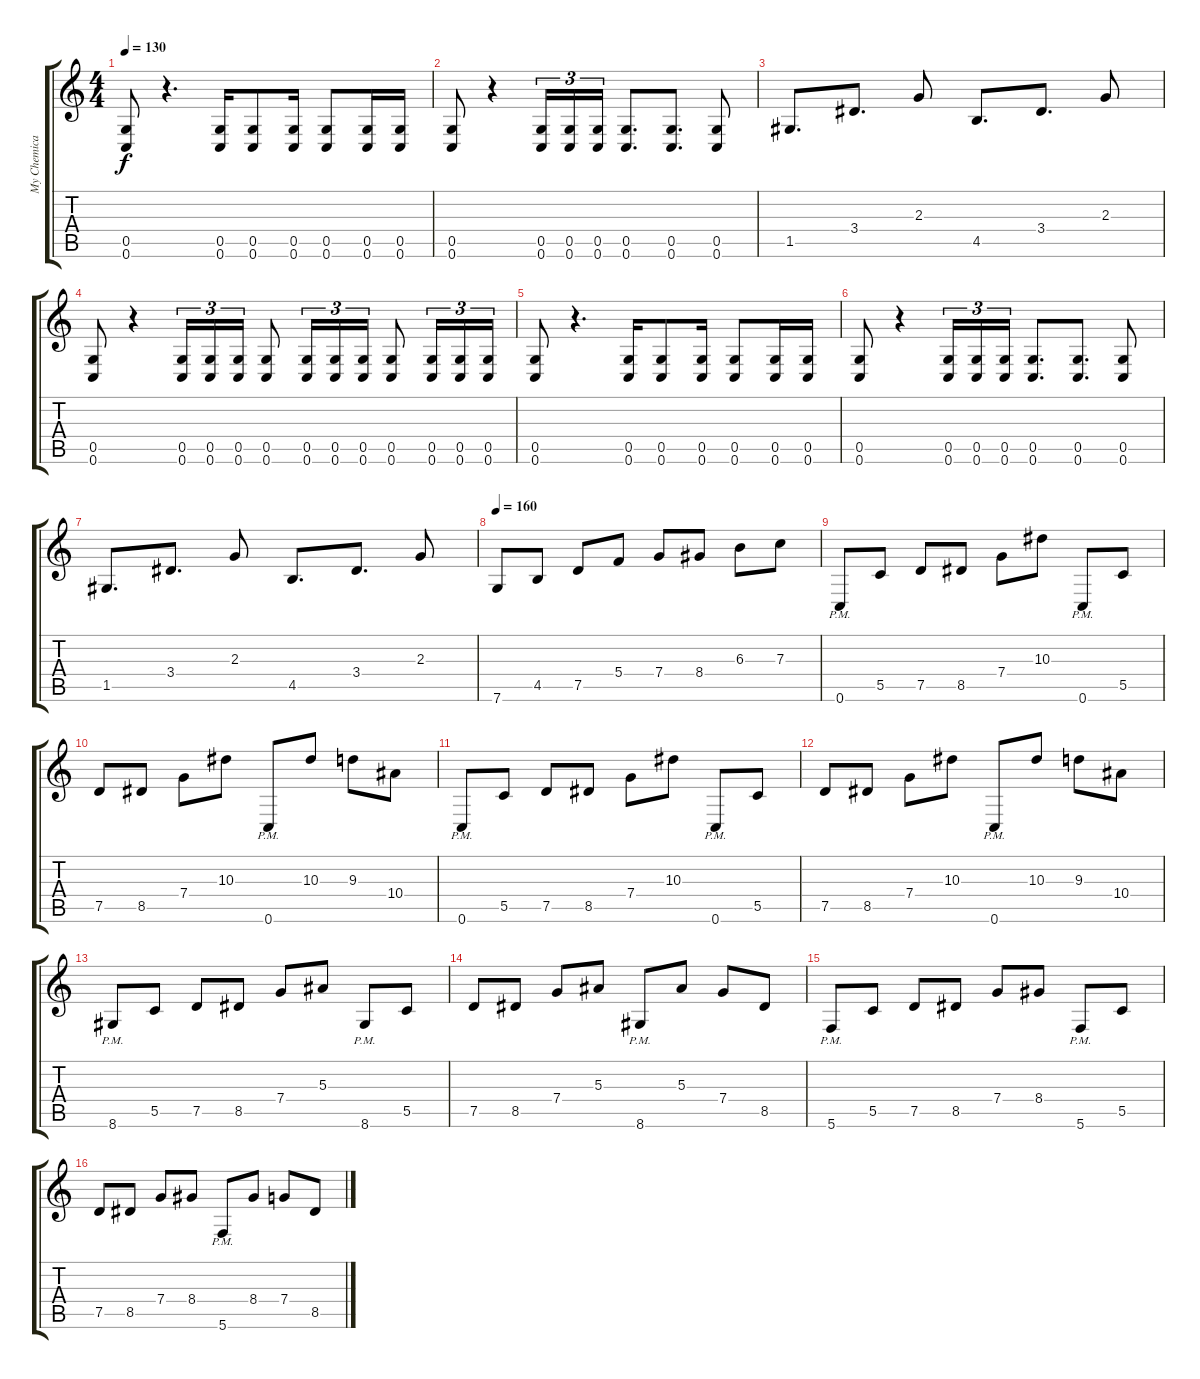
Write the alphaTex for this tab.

\track ("My Chemical Kevin" "My Chemica") {instrument overdrivenguitar}
\staff {score tabs}
\tuning (D4 A3 F3 C3 G2 C2) {hide}
\ts (4 4)
\tempo 130
\clef g2
\ks c
(0.5 0.6).8{dy f} r.4{d} (0.5 0.6).16 (0.5 0.6).8 (0.5 0.6).16 (0.5 0.6).8 (0.5 0.6).16 (0.5 0.6).16 |
(0.5 0.6).8 r.4 (0.5 0.6).16{tu (3 2)} (0.5 0.6).16{tu (3 2)} (0.5 0.6).16{tu (3 2)} (0.5 0.6).8{d} (0.5 0.6).8{d} (0.5 0.6).8 |
1.5.8{d} 3.4.8{d} 2.3.8 4.5.8{d} 3.4.8{d} 2.3.8 |
(0.5 0.6).8 r.4 (0.5 0.6).16{tu (3 2)} (0.5 0.6).16{tu (3 2)} (0.5 0.6).16{tu (3 2)} (0.5 0.6).8 (0.5 0.6).16{tu (3 2)} (0.5 0.6).16{tu (3 2)} (0.5 0.6).16{tu (3 2)} (0.5 0.6).8 (0.5 0.6).16{tu (3 2)} (0.5 0.6).16{tu (3 2)} (0.5 0.6).16{tu (3 2)} |
(0.5 0.6).8 r.4{d} (0.5 0.6).16 (0.5 0.6).8 (0.5 0.6).16 (0.5 0.6).8 (0.5 0.6).16 (0.5 0.6).16 |
(0.5 0.6).8 r.4 (0.5 0.6).16{tu (3 2)} (0.5 0.6).16{tu (3 2)} (0.5 0.6).16{tu (3 2)} (0.5 0.6).8{d} (0.5 0.6).8{d} (0.5 0.6).8 |
1.5.8{d} 3.4.8{d} 2.3.8 4.5.8{d} 3.4.8{d} 2.3.8 |
\tempo 160
7.6.8 4.5.8 7.5.8 5.4.8 7.4.8 8.4.8 6.3.8 7.3.8 |
0.6{pm}.8 5.5.8 7.5.8 8.5.8 7.4.8 10.3.8 0.6{pm}.8 5.5.8 |
7.5.8 8.5.8 7.4.8 10.3.8 0.6{pm}.8 10.3.8 9.3.8 10.4.8 |
0.6{pm}.8 5.5.8 7.5.8 8.5.8 7.4.8 10.3.8 0.6{pm}.8 5.5.8 |
7.5.8 8.5.8 7.4.8 10.3.8 0.6{pm}.8 10.3.8 9.3.8 10.4.8 |
8.6{pm}.8 5.5.8 7.5.8 8.5.8 7.4.8 5.3.8 8.6{pm}.8 5.5.8 |
7.5.8 8.5.8 7.4.8 5.3.8 8.6{pm}.8 5.3.8 7.4.8 8.5.8 |
5.6{pm}.8 5.5.8 7.5.8 8.5.8 7.4.8 8.4.8 5.6{pm}.8 5.5.8 |
7.5.8 8.5.8 7.4.8 8.4.8 5.6{pm}.8 8.4.8 7.4.8 8.5.8
